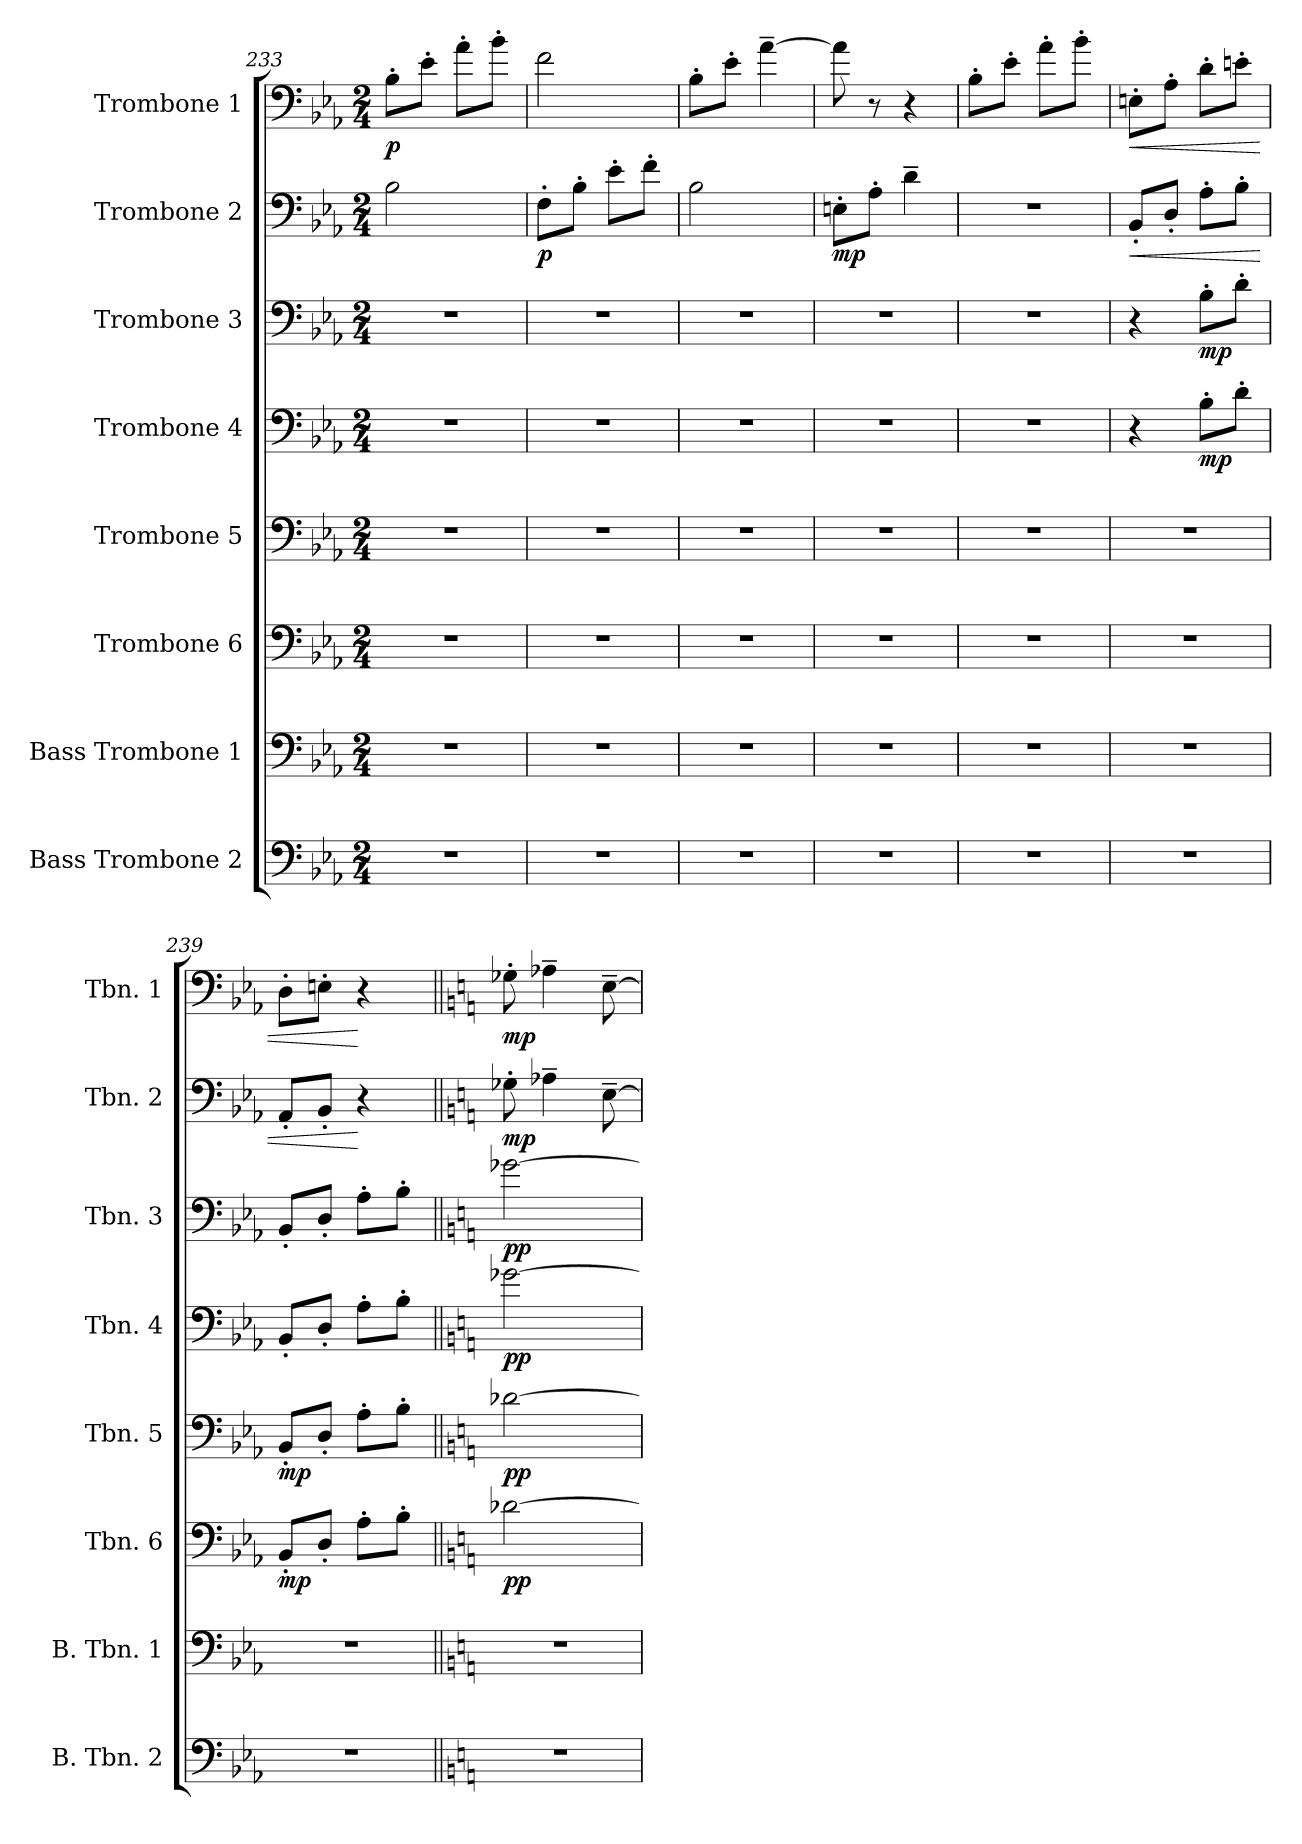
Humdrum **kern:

**kern	**kern	**kern	**dynam	**kern	**dynam	**kern	**dynam	**kern	**dynam	**kern	**dynam	**kern	**dynam
*part8	*part7	*part6	*part6	*part5	*part5	*part4	*part4	*part3	*part3	*part2	*part2	*part1	*part1
*staff8	*staff7	*staff6	*staff6	*staff5	*staff5	*staff4	*staff4	*staff3	*staff3	*staff2	*staff2	*staff1	*staff1
*I"Bass Trombone 2	*I"Bass Trombone 1	*I"Trombone 6	*	*I"Trombone 5	*	*I"Trombone 4	*	*I"Trombone 3	*	*I"Trombone 2	*	*I"Trombone 1	*
*I'B. Tbn. 2	*I'B. Tbn. 1	*I'Tbn. 6	*	*I'Tbn. 5	*	*I'Tbn. 4	*	*I'Tbn. 3	*	*I'Tbn. 2	*	*I'Tbn. 1	*
!!LO:PB:g=z
*clefF4	*clefF4	*clefF4	*	*clefF4	*	*clefF4	*	*clefF4	*	*clefF4	*	*clefF4	*
*k[b-e-a-]	*k[b-e-a-]	*k[b-e-a-]	*	*k[b-e-a-]	*	*k[b-e-a-]	*	*k[b-e-a-]	*	*k[b-e-a-]	*	*k[b-e-a-]	*
*M2/4	*M2/4	*M2/4	*	*M2/4	*	*M2/4	*	*M2/4	*	*M2/4	*	*M2/4	*
=233	=233	=233	=233	=233	=233	=233	=233	=233	=233	=233	=233	=233	=233
!	!	!	!	!	!	!	!	!	!	!	!	!	!LO:DY:b
2r	2r	2r	.	2r	.	2r	.	2r	.	2B-\	.	8B-'\L	p
.	.	.	.	.	.	.	.	.	.	.	.	8e-'\J	.
.	.	.	.	.	.	.	.	.	.	.	.	8a-'\L	.
.	.	.	.	.	.	.	.	.	.	.	.	8b-'\J	.
=234	=234	=234	=234	=234	=234	=234	=234	=234	=234	=234	=234	=234	=234
!	!	!	!	!	!	!	!	!	!	!	!LO:DY:b	!	!
2r	2r	2r	.	2r	.	2r	.	2r	.	8F'\L	p	2f\	.
.	.	.	.	.	.	.	.	.	.	8B-'\J	.	.	.
.	.	.	.	.	.	.	.	.	.	8e-'\L	.	.	.
.	.	.	.	.	.	.	.	.	.	8f'\J	.	.	.
=235	=235	=235	=235	=235	=235	=235	=235	=235	=235	=235	=235	=235	=235
2r	2r	2r	.	2r	.	2r	.	2r	.	2B-\	.	8B-'\L	.
.	.	.	.	.	.	.	.	.	.	.	.	8e-'\J	.
.	.	.	.	.	.	.	.	.	.	.	.	[4a-~\	.
=236	=236	=236	=236	=236	=236	=236	=236	=236	=236	=236	=236	=236	=236
!	!	!	!	!	!	!	!	!	!	!	!LO:DY:b	!	!
2r	2r	2r	.	2r	.	2r	.	2r	.	8En'\L	mp	8a-\]	.
.	.	.	.	.	.	.	.	.	.	8A-'\J	.	8r	.
.	.	.	.	.	.	.	.	.	.	4d~\	.	4r	.
=237	=237	=237	=237	=237	=237	=237	=237	=237	=237	=237	=237	=237	=237
2r	2r	2r	.	2r	.	2r	.	2r	.	2r	.	8B-'\L	.
.	.	.	.	.	.	.	.	.	.	.	.	8e-'\J	.
.	.	.	.	.	.	.	.	.	.	.	.	8a-'\L	.
.	.	.	.	.	.	.	.	.	.	.	.	8b-'\J	.
=238	=238	=238	=238	=238	=238	=238	=238	=238	=238	=238	=238	=238	=238
!	!	!	!	!	!	!	!	!	!	!	!LO:HP:b	!	!LO:HP:b
2r	2r	2r	.	2r	.	4r	.	4r	.	8BB-'/L	<	8En'\L	<
.	.	.	.	.	.	.	.	.	.	8D'/J	.	8A-'\J	.
!	!	!	!	!	!	!	!LO:DY:b	!	!LO:DY:b	!	!	!	!
.	.	.	.	.	.	8B-'\L	mp	8B-'\L	mp	8A-'\L	.	8d'\L	.
.	.	.	.	.	.	8d'\J	.	8d'\J	.	8B-'\J	.	8en'\J	.
=239	=239	=239	=239	=239	=239	=239	=239	=239	=239	=239	=239	=239	=239
!	!	!	!LO:DY:b	!	!LO:DY:b	!	!	!	!	!	!	!	!
2r	2r	8BB-'/L	mp	8BB-'/L	mp	8BB-'/L	.	8BB-'/L	.	8AA-'/L	.	8D'\L	.
.	.	8D'/J	.	8D'/J	.	8D'/J	.	8D'/J	.	8BB-'/J	.	8En'\J	.
.	.	8A-'\L	.	8A-'\L	.	8A-'\L	.	8A-'\L	.	4r	[	4r	[
.	.	8B-'\J	.	8B-'\J	.	8B-'\J	.	8B-'\J	.	.	.	.	.
!!LO:PB:g=z
=240||	=240||	=240||	=240||	=240||	=240||	=240||	=240||	=240||	=240||	=240||	=240||	=240||	=240||
*k[]	*k[]	*k[]	*	*k[]	*	*k[]	*	*k[]	*	*k[]	*	*k[]	*
!	!	!	!LO:DY:b	!	!LO:DY:b	!	!LO:DY:b	!	!LO:DY:b	!	!LO:DY:b	!	!LO:DY:b
2r	2r	[2d-X\	pp	[2d-X\	pp	[2g-X\	pp	[2g-X\	pp	8G-X'\	mp	8G-X'\	mp
.	.	.	.	.	.	.	.	.	.	4A-X~\	.	4A-X~\	.
.	.	.	.	.	.	.	.	.	.	[8E~\	.	[8E~\	.
=	=	=	=	=	=	=	=	=	=	=	=	=	=
*-	*-	*-	*-	*-	*-	*-	*-	*-	*-	*-	*-	*-	*-
